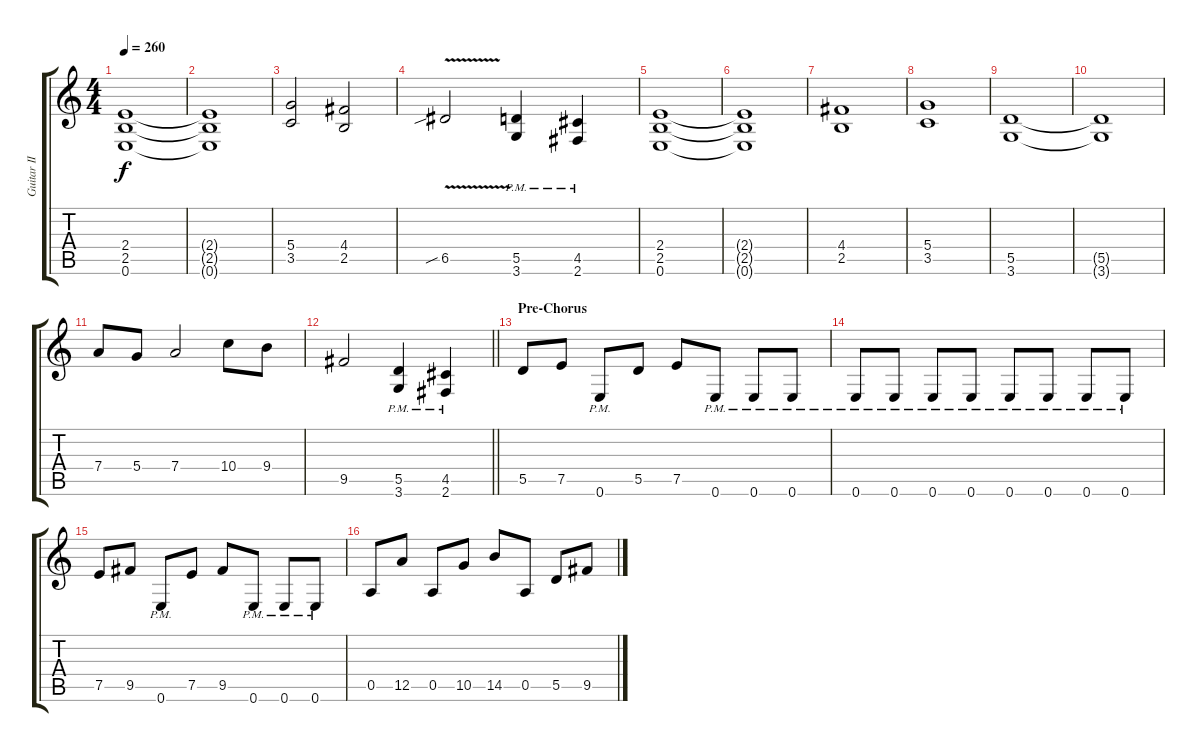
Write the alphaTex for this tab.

\track ("Guitar II" "Guitar II") {instrument overdrivenguitar}
\staff {score tabs}
\tuning (E4 B3 G3 D3 A2 E2) {hide}
\ts (4 4)
\tempo 260
\clef g2
\ks c
(2.4 2.5 0.6).1{dy f} |
(2.4{t} 2.5{t} 0.6{t}).1 |
(5.4 3.5).2 (4.4 2.5).2 |
6.5{v sib}.2 (5.5{pm} 3.6{pm}).4 (4.5{pm} 2.6{pm}).4 |
(2.4 2.5 0.6).1 |
(2.4{t} 2.5{t} 0.6{t}).1 |
(4.4 2.5).1 |
(5.4 3.5).1 |
(5.5 3.6).1 |
(5.5{t} 3.6{t}).1 |
7.4.8 5.4.8 7.4.2 10.4.8 9.4.8 |
\barLineRight lightlight
9.5.2 (5.5{pm} 3.6{pm}).4 (4.5{pm} 2.6{pm}).4 |
\section ("" "Pre-Chorus")
5.5.8 7.5.8 0.6{pm}.8 5.5.8 7.5.8 0.6{pm}.8 0.6{pm}.8 0.6{pm}.8 |
0.6{pm}.8 0.6{pm}.8 0.6{pm}.8 0.6{pm}.8 0.6{pm}.8 0.6{pm}.8 0.6{pm}.8 0.6{pm}.8 |
7.5.8 9.5.8 0.6{pm}.8 7.5.8 9.5.8 0.6{pm}.8 0.6{pm}.8 0.6{pm}.8 |
0.5.8 12.5.8 0.5.8 10.5.8 14.5.8 0.5.8 5.5.8 9.5.8
